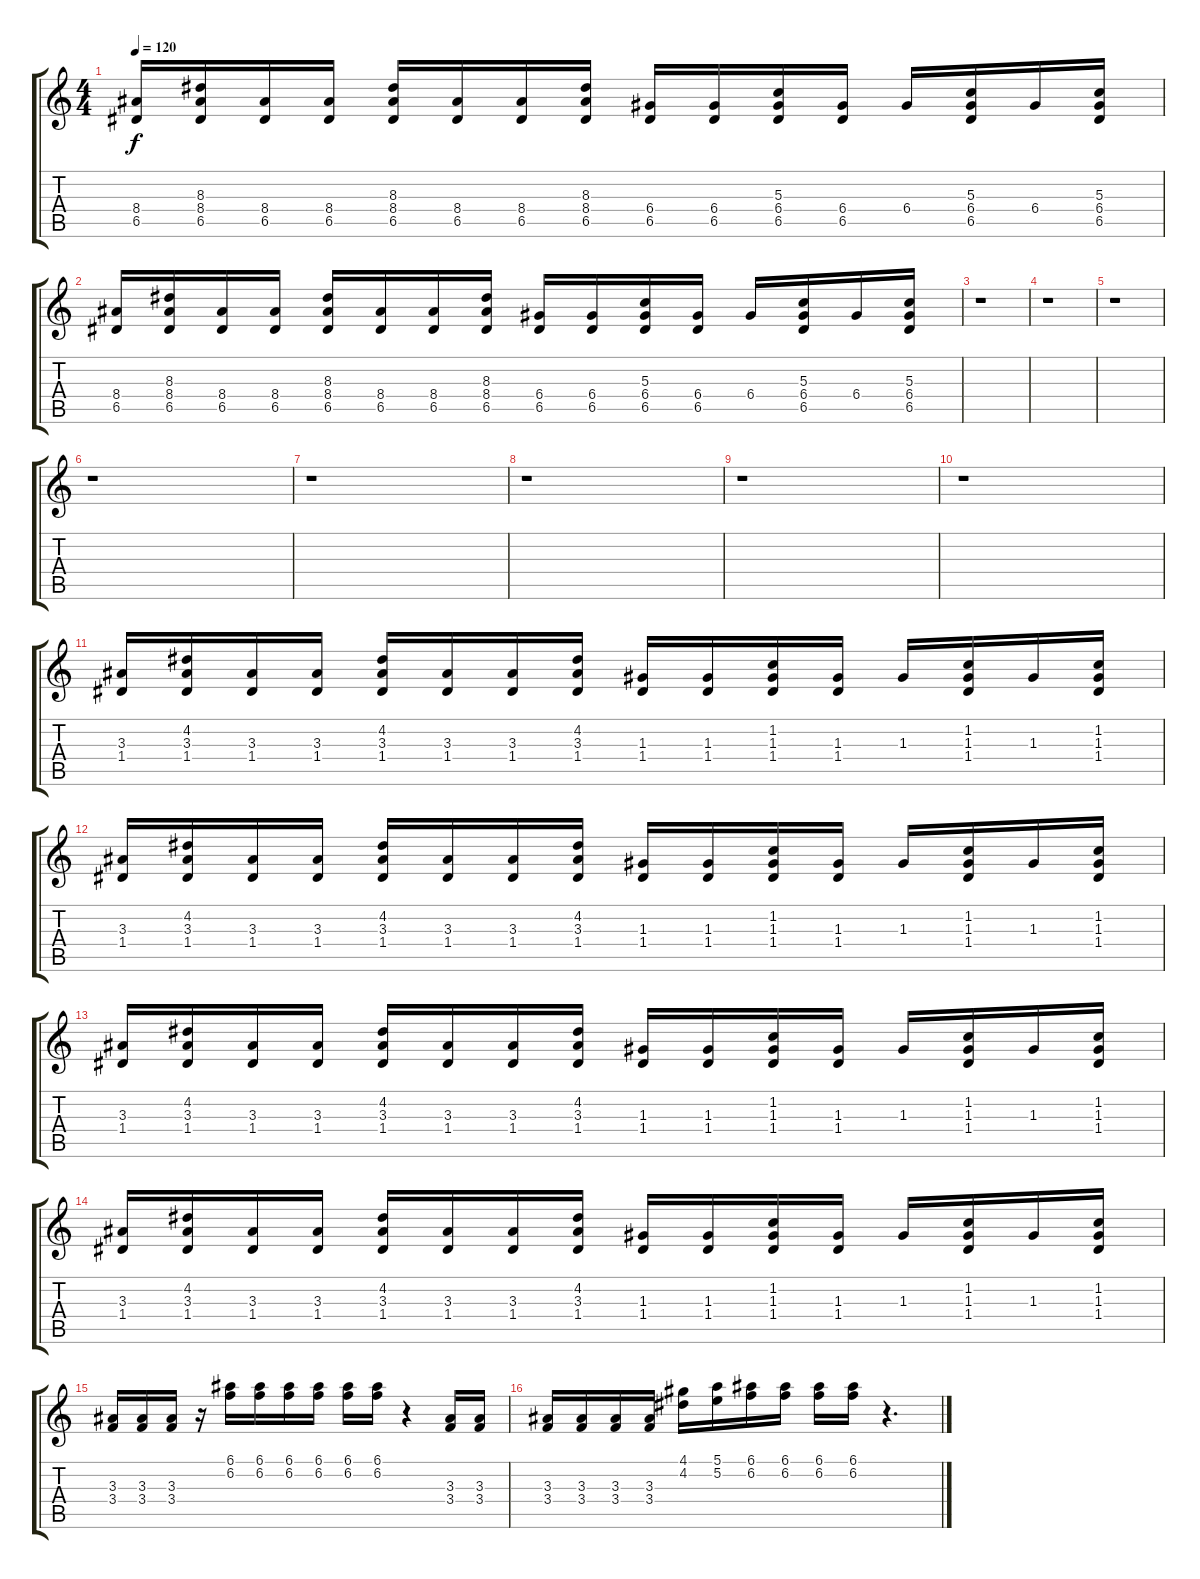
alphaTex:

\track "" {instrument electricguitarmuted}
\staff {score tabs}
\tuning (E4 B3 G3 D3 A2 E2) {hide}
\ts (4 4)
\tempo 120
\clef g2
\ks c
(8.4 6.5).16{dy f} (8.3 8.4 6.5).16 (8.4 6.5).16 (8.4 6.5).16 (8.3 8.4 6.5).16 (8.4 6.5).16 (8.4 6.5).16 (8.3 8.4 6.5).16 (6.4 6.5).16 (6.4 6.5).16 (5.3 6.4 6.5).16 (6.4 6.5).16 6.4.16 (5.3 6.4 6.5).16 6.4.16 (5.3 6.4 6.5).16 |
(8.4 6.5).16 (8.3 8.4 6.5).16 (8.4 6.5).16 (8.4 6.5).16 (8.3 8.4 6.5).16 (8.4 6.5).16 (8.4 6.5).16 (8.3 8.4 6.5).16 (6.4 6.5).16 (6.4 6.5).16 (5.3 6.4 6.5).16 (6.4 6.5).16 6.4.16 (5.3 6.4 6.5).16 6.4.16 (5.3 6.4 6.5).16 |
r.1 |
r.1 |
r.1 |
r.1 |
r.1 |
r.1 |
r.1 |
r.1 |
(3.3 1.4).16 (4.2 3.3 1.4).16 (3.3 1.4).16 (3.3 1.4).16 (4.2 3.3 1.4).16 (3.3 1.4).16 (3.3 1.4).16 (4.2 3.3 1.4).16 (1.3 1.4).16 (1.3 1.4).16 (1.2 1.3 1.4).16 (1.3 1.4).16 1.3.16 (1.2 1.3 1.4).16 1.3.16 (1.2 1.3 1.4).16 |
(3.3 1.4).16 (4.2 3.3 1.4).16 (3.3 1.4).16 (3.3 1.4).16 (4.2 3.3 1.4).16 (3.3 1.4).16 (3.3 1.4).16 (4.2 3.3 1.4).16 (1.3 1.4).16 (1.3 1.4).16 (1.2 1.3 1.4).16 (1.3 1.4).16 1.3.16 (1.2 1.3 1.4).16 1.3.16 (1.2 1.3 1.4).16 |
(3.3 1.4).16 (4.2 3.3 1.4).16 (3.3 1.4).16 (3.3 1.4).16 (4.2 3.3 1.4).16 (3.3 1.4).16 (3.3 1.4).16 (4.2 3.3 1.4).16 (1.3 1.4).16 (1.3 1.4).16 (1.2 1.3 1.4).16 (1.3 1.4).16 1.3.16 (1.2 1.3 1.4).16 1.3.16 (1.2 1.3 1.4).16 |
(3.3 1.4).16 (4.2 3.3 1.4).16 (3.3 1.4).16 (3.3 1.4).16 (4.2 3.3 1.4).16 (3.3 1.4).16 (3.3 1.4).16 (4.2 3.3 1.4).16 (1.3 1.4).16 (1.3 1.4).16 (1.2 1.3 1.4).16 (1.3 1.4).16 1.3.16 (1.2 1.3 1.4).16 1.3.16 (1.2 1.3 1.4).16 |
(3.3 3.4).16 (3.3 3.4).16 (3.3 3.4).16 r.16 (6.1 6.2).16 (6.1 6.2).16 (6.1 6.2).16 (6.1 6.2).16 (6.1 6.2).16 (6.1 6.2).16 r.4 (3.3 3.4).16 (3.3 3.4).16 |
(3.3 3.4).16 (3.3 3.4).16 (3.3 3.4).16 (3.3 3.4).16 (4.1 4.2).16 (5.1 5.2).16 (6.1 6.2).16 (6.1 6.2).16 (6.1 6.2).16 (6.1 6.2).16 r.4{d}
